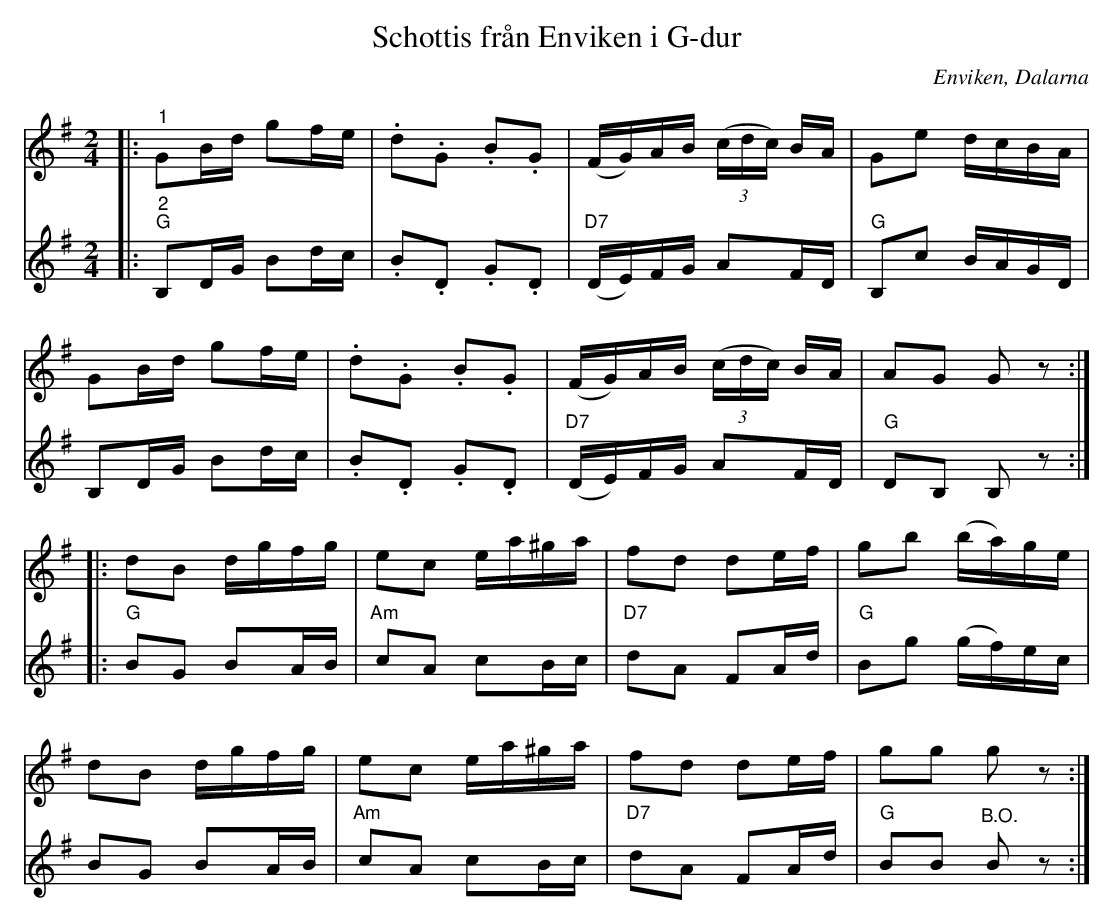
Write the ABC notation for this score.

X:1
T:Schottis från Enviken i G-dur
O:Enviken, Dalarna
L:1/16
M:2/4
K:G
V:1
|:"^1" G2Bd g2fe | .d2.G2 .B2.G2 | (FG)AB (3(cdc) BA | G2e2 dcBA |
G2Bd g2fe | .d2.G2 .B2.G2 | (FG)AB (3(cdc) BA | A2G2 G2 z2 ::
d2B2 dgfg | e2c2 ea^ga | f2d2 d2ef | g2b2 (ba)ge |
d2B2 dgfg | e2c2 ea^ga | f2d2 d2ef | g2g2 g2 z2 :|
V:2
|:"^2""G" B,2DG B2dc | .B2.D2 .G2.D2 |"D7" (DE)FG A2FD | "G" B,2c2 BAGD |
B,2DG B2dc | .B2.D2 .G2.D2 |"D7" (DE)FG A2FD |"G" D2B,2 B,2 z2 ::
"G" B2G2 B2AB |"Am" c2A2 c2Bc | "D7" d2A2 F2Ad |"G" B2g2 (gf)ec |
B2G2 B2AB |"Am" c2A2 c2Bc |"D7"  d2A2 F2Ad | "G" B2B2 "^B.O." B2 z2 :|
